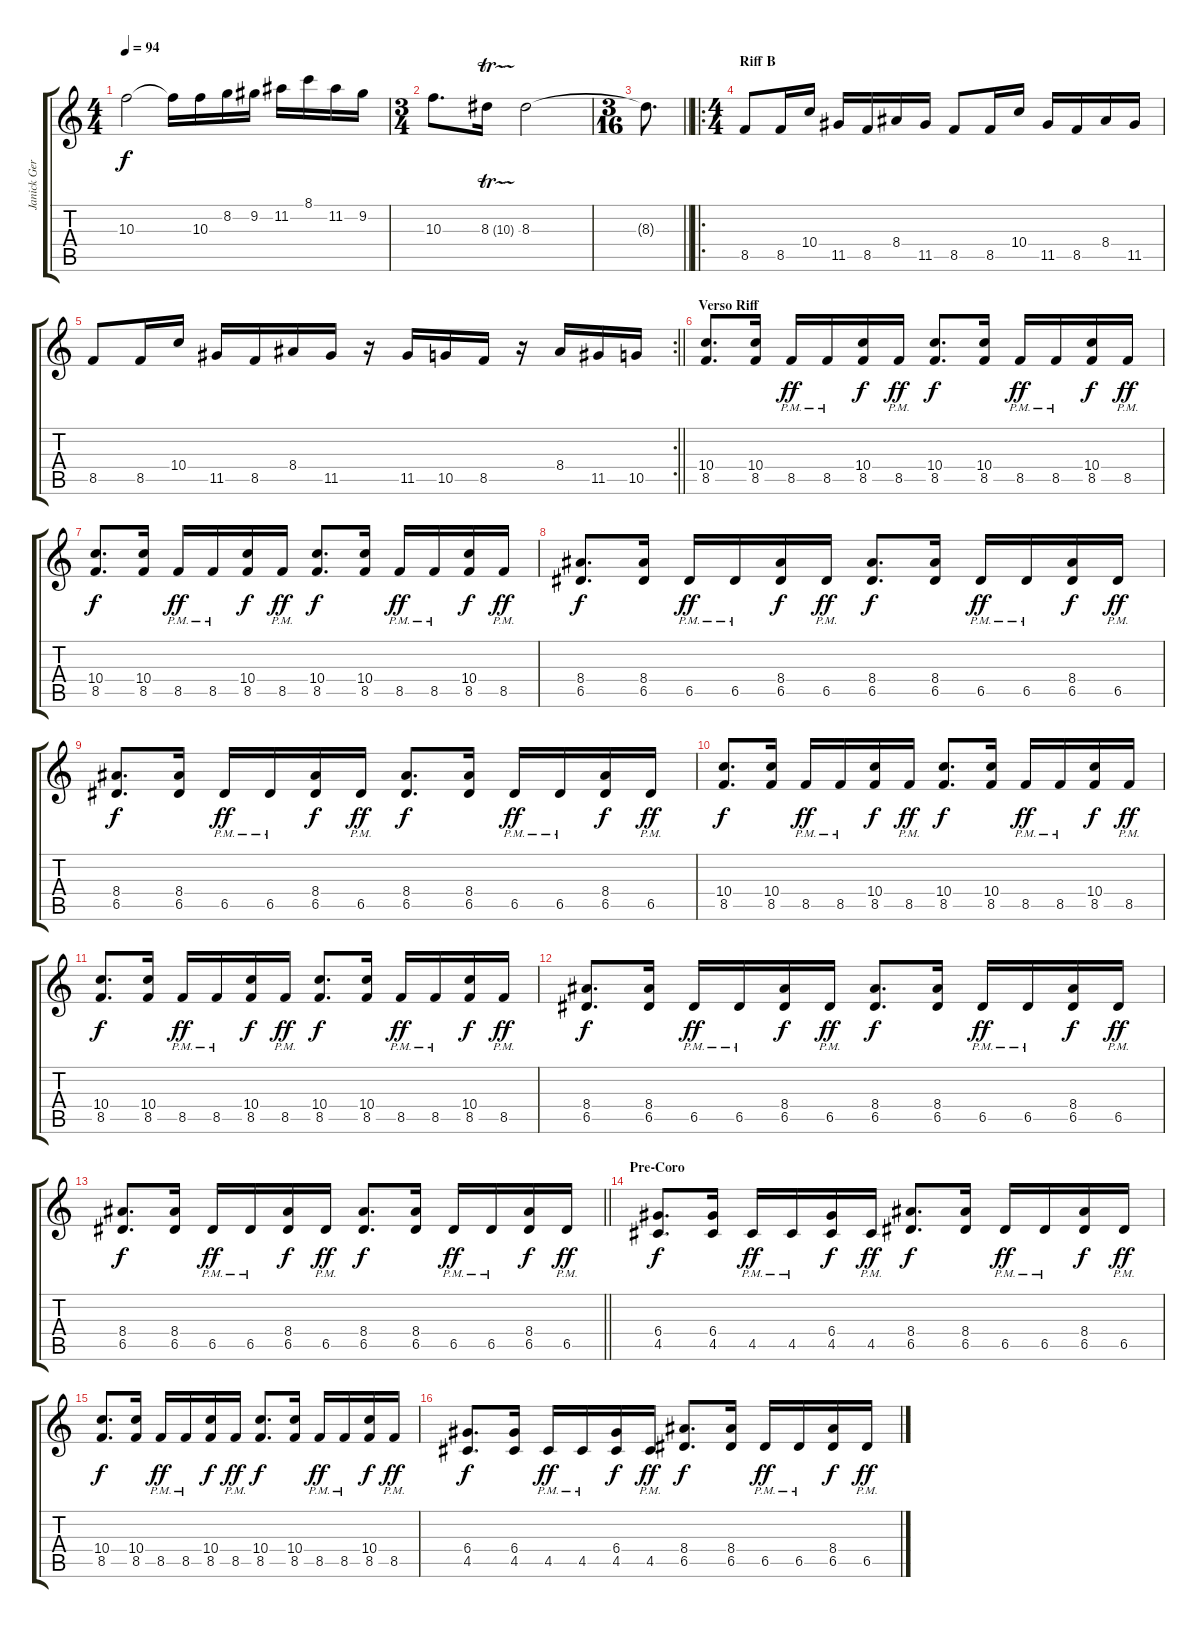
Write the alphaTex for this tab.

\track ("Janick Gers" "Janick Ger") {instrument distortionguitar}
\staff {score tabs}
\tuning (E4 B3 G3 D3 A2 E2) {hide}
\ts (4 4)
\tempo 94
\clef g2
\ks c
10.3.2{dy f} 10.3{t}.16 10.3.16 8.2.16 9.2.16 11.2.16 8.1.16 11.2.16 9.2.16 |
\ts (3 4)
10.3.8{d} 8.3{tr (10 32)}.16 8.3.2 |
\ts (3 16)
\barLineRight lightlight
8.3{t}.8{d} |
\ro
\ts (4 4)
\section ("" "Riff B")
8.5.8 8.5.16 10.4.16 11.5.16 8.5.16 8.4.16 11.5.16 8.5.8 8.5.16 10.4.16 11.5.16 8.5.16 8.4.16 11.5.16 |
\rc 2
\barLineRight lightlight
8.5.8 8.5.16 10.4.16 11.5.16 8.5.16 8.4.16 11.5.16 r.16 11.5.16 10.5.16 8.5.16 r.16 8.4.16 11.5.16 10.5.16 |
\section ("" "Verso Riff")
(10.4 8.5).8{d} (10.4 8.5).16 8.5{pm}.16{dy ff} 8.5{pm}.16 (10.4 8.5).16{dy f} 8.5{pm}.16{dy ff} (10.4 8.5).8{d dy f} (10.4 8.5).16 8.5{pm}.16{dy ff} 8.5{pm}.16 (10.4 8.5).16{dy f} 8.5{pm}.16{dy ff} |
(10.4 8.5).8{d dy f} (10.4 8.5).16 8.5{pm}.16{dy ff} 8.5{pm}.16 (10.4 8.5).16{dy f} 8.5{pm}.16{dy ff} (10.4 8.5).8{d dy f} (10.4 8.5).16 8.5{pm}.16{dy ff} 8.5{pm}.16 (10.4 8.5).16{dy f} 8.5{pm}.16{dy ff} |
(8.4 6.5).8{d dy f} (8.4 6.5).16 6.5{pm}.16{dy ff} 6.5{pm}.16 (8.4 6.5).16{dy f} 6.5{pm}.16{dy ff} (8.4 6.5).8{d dy f} (8.4 6.5).16 6.5{pm}.16{dy ff} 6.5{pm}.16 (8.4 6.5).16{dy f} 6.5{pm}.16{dy ff} |
(8.4 6.5).8{d dy f} (8.4 6.5).16 6.5{pm}.16{dy ff} 6.5{pm}.16 (8.4 6.5).16{dy f} 6.5{pm}.16{dy ff} (8.4 6.5).8{d dy f} (8.4 6.5).16 6.5{pm}.16{dy ff} 6.5{pm}.16 (8.4 6.5).16{dy f} 6.5{pm}.16{dy ff} |
(10.4 8.5).8{d dy f} (10.4 8.5).16 8.5{pm}.16{dy ff} 8.5{pm}.16 (10.4 8.5).16{dy f} 8.5{pm}.16{dy ff} (10.4 8.5).8{d dy f} (10.4 8.5).16 8.5{pm}.16{dy ff} 8.5{pm}.16 (10.4 8.5).16{dy f} 8.5{pm}.16{dy ff} |
(10.4 8.5).8{d dy f} (10.4 8.5).16 8.5{pm}.16{dy ff} 8.5{pm}.16 (10.4 8.5).16{dy f} 8.5{pm}.16{dy ff} (10.4 8.5).8{d dy f} (10.4 8.5).16 8.5{pm}.16{dy ff} 8.5{pm}.16 (10.4 8.5).16{dy f} 8.5{pm}.16{dy ff} |
(8.4 6.5).8{d dy f} (8.4 6.5).16 6.5{pm}.16{dy ff} 6.5{pm}.16 (8.4 6.5).16{dy f} 6.5{pm}.16{dy ff} (8.4 6.5).8{d dy f} (8.4 6.5).16 6.5{pm}.16{dy ff} 6.5{pm}.16 (8.4 6.5).16{dy f} 6.5{pm}.16{dy ff} |
\barLineRight lightlight
(8.4 6.5).8{d dy f} (8.4 6.5).16 6.5{pm}.16{dy ff} 6.5{pm}.16 (8.4 6.5).16{dy f} 6.5{pm}.16{dy ff} (8.4 6.5).8{d dy f} (8.4 6.5).16 6.5{pm}.16{dy ff} 6.5{pm}.16 (8.4 6.5).16{dy f} 6.5{pm}.16{dy ff} |
\section ("" "Pre-Coro")
(6.4 4.5).8{d dy f} (6.4 4.5).16 4.5{pm}.16{dy ff} 4.5{pm}.16 (6.4 4.5).16{dy f} 4.5{pm}.16{dy ff} (8.4 6.5).8{d dy f} (8.4 6.5).16 6.5{pm}.16{dy ff} 6.5{pm}.16 (8.4 6.5).16{dy f} 6.5{pm}.16{dy ff} |
(10.4 8.5).8{d dy f} (10.4 8.5).16 8.5{pm}.16{dy ff} 8.5{pm}.16 (10.4 8.5).16{dy f} 8.5{pm}.16{dy ff} (10.4 8.5).8{d dy f} (10.4 8.5).16 8.5{pm}.16{dy ff} 8.5{pm}.16 (10.4 8.5).16{dy f} 8.5{pm}.16{dy ff} |
(6.4 4.5).8{d dy f} (6.4 4.5).16 4.5{pm}.16{dy ff} 4.5{pm}.16 (6.4 4.5).16{dy f} 4.5{pm}.16{dy ff} (8.4 6.5).8{d dy f} (8.4 6.5).16 6.5{pm}.16{dy ff} 6.5{pm}.16 (8.4 6.5).16{dy f} 6.5{pm}.16{dy ff}
